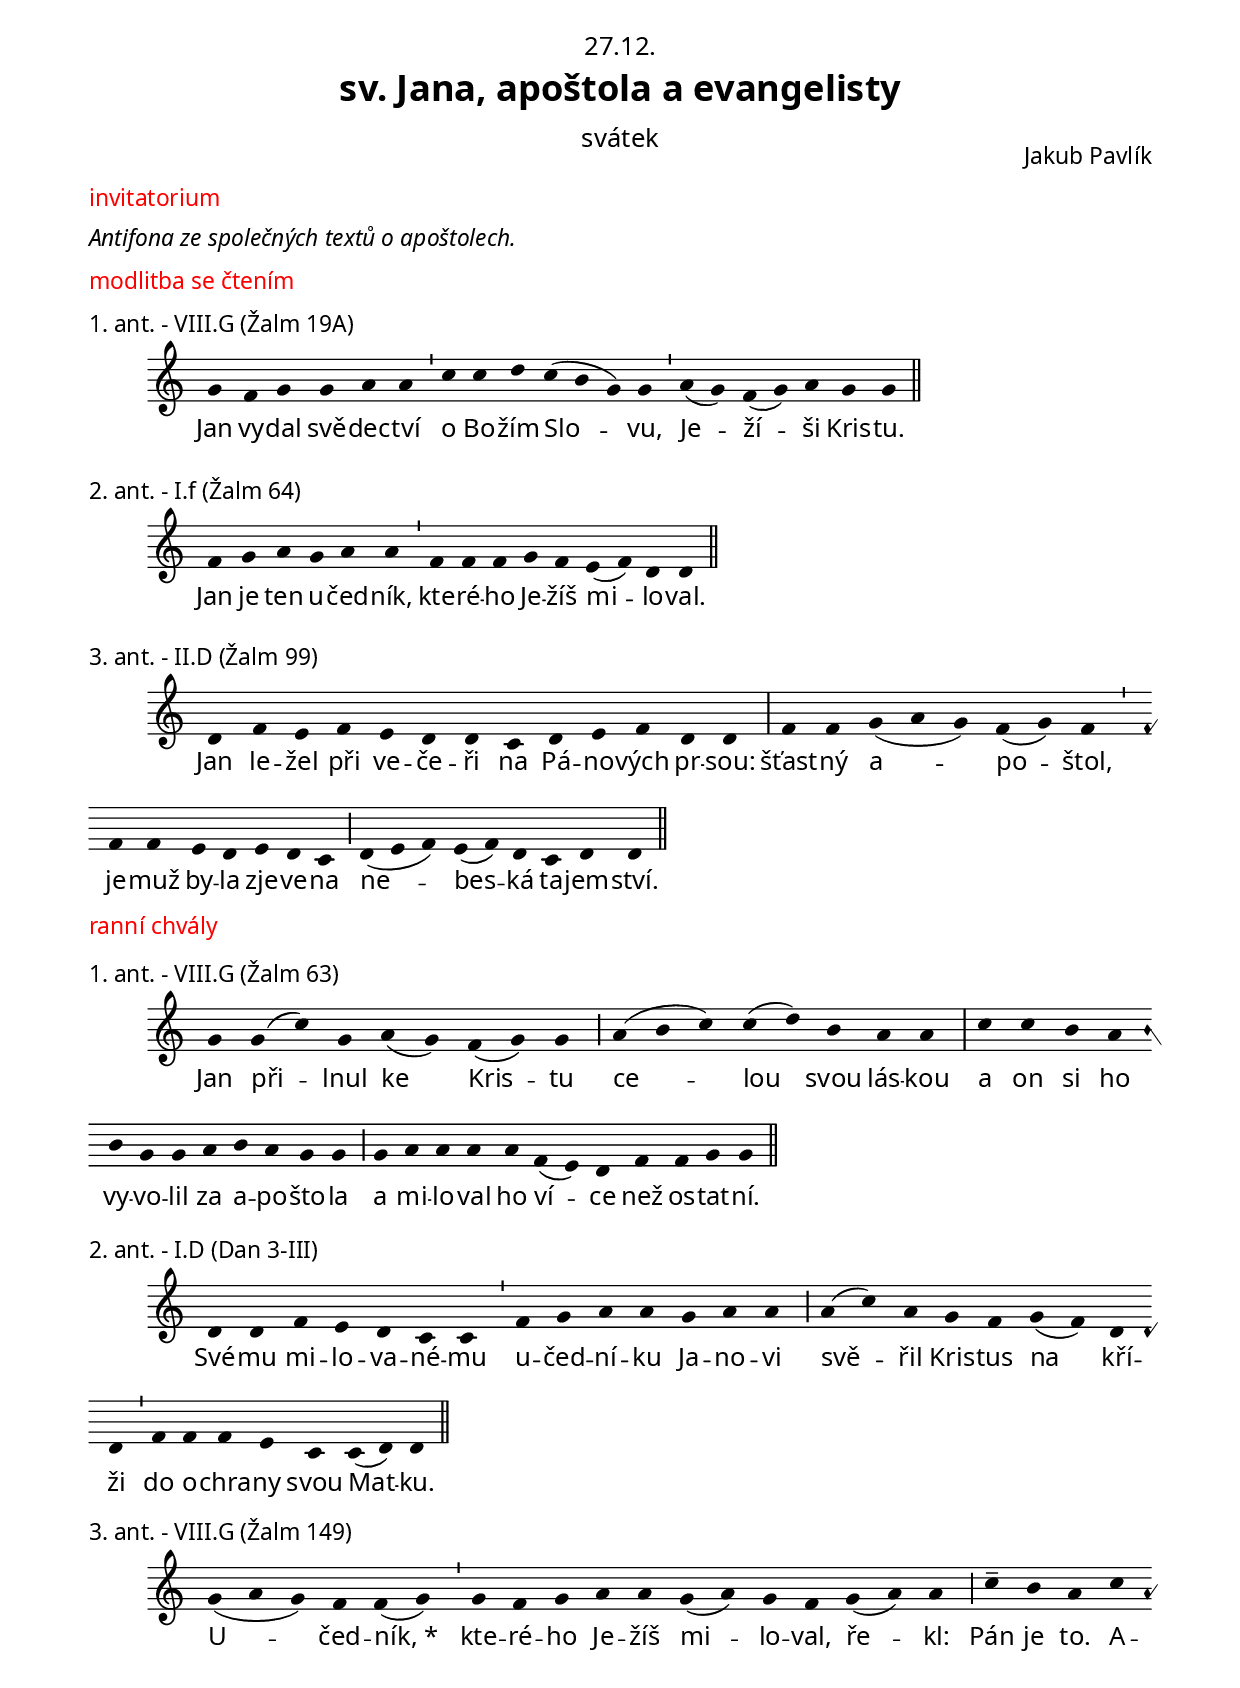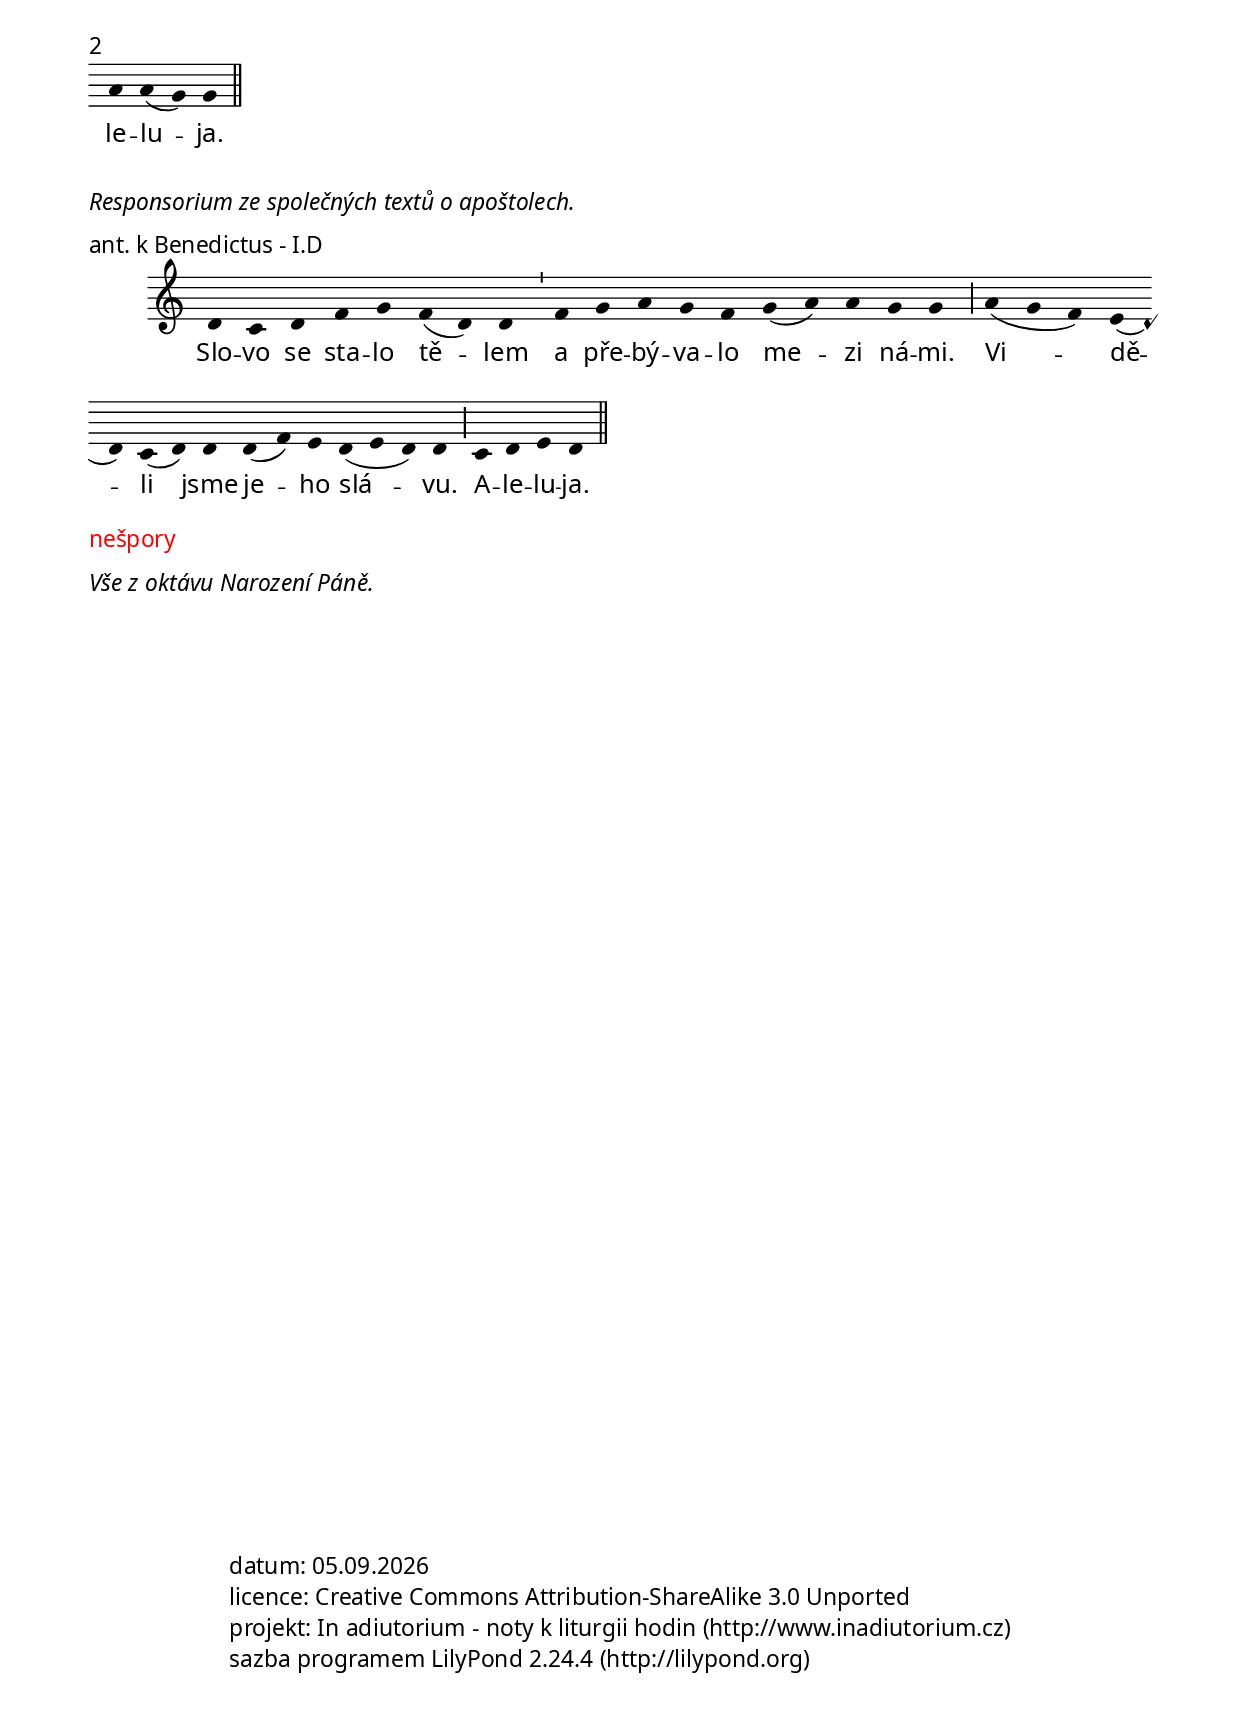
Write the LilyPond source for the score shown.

\version "2.15.37"

\include "../spolecne.ly"

\header {
  title = \markup\titleSvatek
            "sv. Jana, apoštola a evangelisty"
            svátek
            27.12.
  composer = "Jakub Pavlík"
}

\markup {\nadpisHodinka {"invitatorium"}}
\markup\italic{Antifona ze společných textů o apoštolech.}

\markup {\nadpisHodinka {"modlitba se čtením"}}

\score {
  \relative c'' {
    \choralniRezim
    g4 f g g a a \barMin
    c c d c( b g) g \barMin
    a( g) f( g) a g g \barFinalis
  }
  \addlyrics {
    Jan vy -- dal svě -- dec -- tví
    o Bo -- žím Slo -- vu,
    Je -- ží -- ši Kris -- tu.
  }
  \header {
    quid = "1. ant."
    modus = "VIII"
    differentia = "G"
    psalmus = "Žalm 19A"
    id = "mc-a1"
    piece = \markup {\sestavTitulek}
  }
}

\score {
  \relative c' {
    \choralniRezim
    f4 g a g a a \barMin
    f f f g f e( f) d d \barFinalis
  }
  \addlyrics {
    Jan je ten u -- čed -- ník,
    kte -- ré -- ho Je -- žíš mi -- lo -- val.
  }
  \header {
    quid = "2. ant."
    modus = "I"
    differentia = "f"
    psalmus = "Žalm 64"
    id = "mc-a2"
    piece = \markup {\sestavTitulek}
  }
}

\score {
  \relative c' {
    \choralniRezim
    d4 f e f e d d
    c d e f d d \barMax
    f f g( a g) f( g) f \barMin
    f f e d e d c \barMaior
    d( e f) e( f) d c d d \barFinalis
  }
  \addlyrics {
    Jan le -- žel při ve -- če -- ři
    na Pá -- no -- vých pr -- sou:
    šťast -- ný a -- po -- štol,
    je -- muž by -- la zje -- ve -- na
    ne -- bes -- ká ta -- jem -- ství.
  }
  \header {
    quid = "3. ant."
    modus = "II"
    differentia = "D"
    psalmus = "Žalm 99"
    id = "mc-a3"
    piece = \markup {\sestavTitulek}
  }
}

\markup {\nadpisHodinka {"ranní chvály"}}

\score {
  \relative c'' {
    \choralniRezim
    g4 g( c) g a( g) f( g) g \barMaior
    a( b c) c( d) b a a \barMax
    c c b a b g g a b a g g \barMaior
    g a a a a f( e) d f f g g \barFinalis
  }
  \addlyrics {
    Jan při -- lnul ke Kris -- tu
    ce -- lou svou lás -- kou
    a on si ho vy -- vo -- lil za a -- po -- što -- la
    a mi -- lo -- val ho ví -- ce než os -- tat -- ní.
  }
  \header {
    quid = "1. ant."
    modus = "VIII"
    differentia = "G"
    psalmus = "Žalm 63"
    placet = "půjde vylepšit"
    id = "rch-a1"
    piece = \markup {\sestavTitulek}
  }
}

\score {
  \relative c' {
    \choralniRezim
    d4 d f e d c c \barMin f g a a g a a \barMaior
    a( c) a g f g( f) d d \barMin
    f f f e c c( d) d \barFinalis
  }
  \addlyrics {
    Své -- mu mi -- lo -- va -- né -- mu u -- čed -- ní -- ku Ja -- no -- vi
    svě -- řil Kris -- tus na kří -- ži
    do o -- chra -- ny svou Mat -- ku.
  }
  \header {
    quid = "2. ant."
    modus = "I"
    differentia = "D"
    psalmus = "Dan 3-III"
    id = "rch-a2"
    piece = \markup {\sestavTitulek}
  }
}

\score {
  \relative c'' {
    \choralniRezim
    g4( a g) f f( g) \barMin
    g f g a a g( a) g f g( a) a \barMaior
    c-- b a
    c a a( g) g \barFinalis
  }
  \addlyrics {
    U -- čed -- ník,_*
    kte -- ré -- ho Je -- žíš mi -- lo -- val, ře -- kl:
    Pán je to.
    A -- le -- lu -- ja.
  }
  \header {
    quid = "3. ant."
    modus = "VIII"
    differentia = "G"
    psalmus = "Žalm 149"
    id = "rch-a3"
    fons = "Velikonoční oktáv, pátek, k Magnificat"
    fial = "velikonoce_velikonocnioktav.ly#pa-mag"
    piece = \markup {\sestavTitulek}
  }
}

\markup\italic{Responsorium ze společných textů o apoštolech.}

\score {
  \relative c' {
    \choralniRezim
    d4 c d f g f( d) d \barMin
    f g a g f g( a) a g g \barMaior
    a( g f) e( d) c( d) d d( f) e d( e d) d \barMaior
    c d e d \barFinalis
  }
  \addlyrics {
    Slo -- vo se sta -- lo tě -- lem
    a pře -- bý -- va -- lo me -- zi ná -- mi.
    Vi -- dě -- li jsme je -- ho slá -- vu.
    A -- le -- lu -- ja.
  }
  \header {
    quid = "ant. k Benedictus"
    modus = "I"
    differentia = "D"
    psalmus = ""
    placet = "
    vzhledem k tomu, jak silný je to text, zaslouží si něco úsilí
    o co nejvýstižnější melodii"
    id = "rch-aben"
    piece = \markup {\sestavTitulekBezZalmu}
  }
}

\markup {\nadpisHodinka {"nešpory"}}
\markup\italic{Vše z oktávu Narození Páně.}